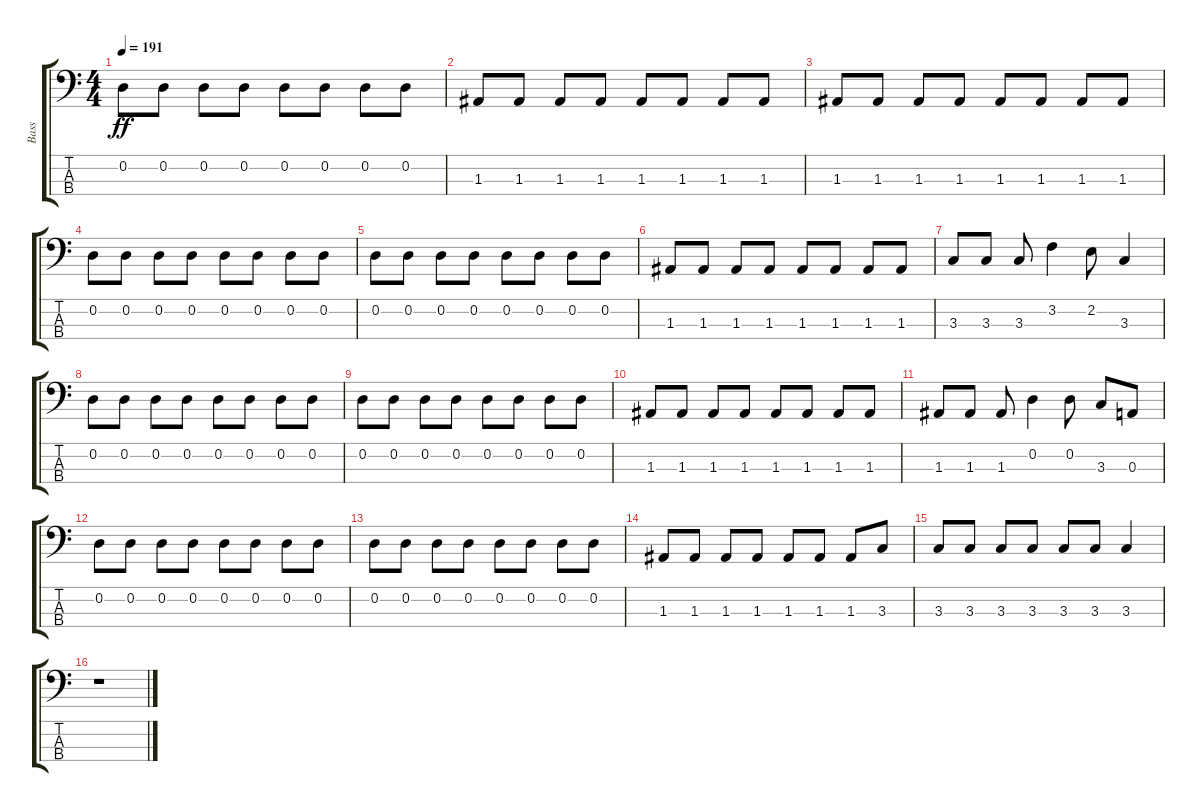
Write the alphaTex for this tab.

\track ("Bass" "Bass") {instrument electricbassfinger}
\staff {score tabs}
\tuning (G2 D2 A1 E1) {hide}
\ts (4 4)
\tempo 191
\clef f4
\ks c
0.2.8{dy ff} 0.2.8 0.2.8 0.2.8 0.2.8 0.2.8 0.2.8 0.2.8 |
1.3.8 1.3.8 1.3.8 1.3.8 1.3.8 1.3.8 1.3.8 1.3.8 |
1.3.8 1.3.8 1.3.8 1.3.8 1.3.8 1.3.8 1.3.8 1.3.8 |
0.2.8 0.2.8 0.2.8 0.2.8 0.2.8 0.2.8 0.2.8 0.2.8 |
0.2.8 0.2.8 0.2.8 0.2.8 0.2.8 0.2.8 0.2.8 0.2.8 |
1.3.8 1.3.8 1.3.8 1.3.8 1.3.8 1.3.8 1.3.8 1.3.8 |
3.3.8 3.3.8 3.3.8 3.2.4 2.2.8 3.3.4 |
0.2.8 0.2.8 0.2.8 0.2.8 0.2.8 0.2.8 0.2.8 0.2.8 |
0.2.8 0.2.8 0.2.8 0.2.8 0.2.8 0.2.8 0.2.8 0.2.8 |
1.3.8 1.3.8 1.3.8 1.3.8 1.3.8 1.3.8 1.3.8 1.3.8 |
1.3.8 1.3.8 1.3.8 0.2.4 0.2.8 3.3.8 0.3.8 |
0.2.8 0.2.8 0.2.8 0.2.8 0.2.8 0.2.8 0.2.8 0.2.8 |
0.2.8 0.2.8 0.2.8 0.2.8 0.2.8 0.2.8 0.2.8 0.2.8 |
1.3.8 1.3.8 1.3.8 1.3.8 1.3.8 1.3.8 1.3.8 3.3.8 |
3.3.8 3.3.8 3.3.8 3.3.8 3.3.8 3.3.8 3.3.4 |
r.1
